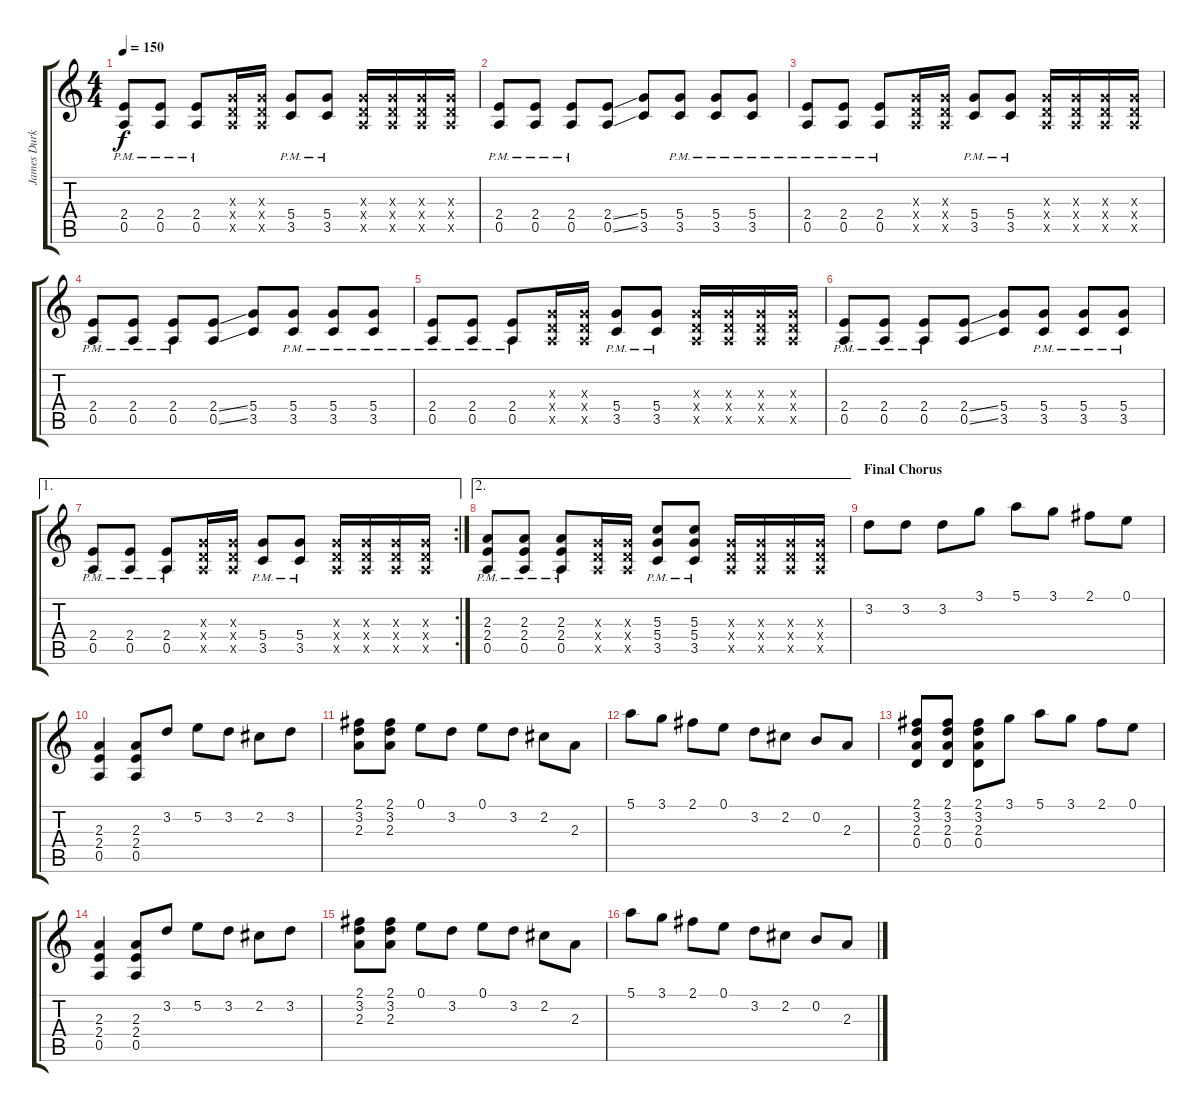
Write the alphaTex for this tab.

\track ("James Durkin (Guitar)" "James Durk") {instrument overdrivenguitar}
\staff {score tabs}
\tuning (E4 B3 G3 D3 A2 E2) {hide}
\ts (4 4)
\tempo 150
\clef g2
\ks c
(2.4{pm} 0.5{pm}).8{dy f} (2.4{pm} 0.5{pm}).8 (2.4{pm} 0.5{pm}).8 (0.3{x} 0.4{x} 0.5{x}).16 (0.3{x} 0.4{x} 0.5{x}).16 (5.4{pm} 3.5{pm}).8 (5.4{pm} 3.5{pm}).8 (0.3{x} 0.4{x} 0.5{x}).16 (0.3{x} 0.4{x} 0.5{x}).16 (0.3{x} 0.4{x} 0.5{x}).16 (0.3{x} 0.4{x} 0.5{x}).16 |
(2.4{pm} 0.5{pm}).8 (2.4{pm} 0.5{pm}).8 (2.4{pm} 0.5{pm}).8 (2.4{ss} 0.5{ss}).8 (5.4 3.5).8 (5.4{pm} 3.5{pm}).8 (5.4{pm} 3.5{pm}).8 (5.4{pm} 3.5{pm}).8 |
(2.4{pm} 0.5{pm}).8 (2.4{pm} 0.5{pm}).8 (2.4{pm} 0.5{pm}).8 (0.3{x} 0.4{x} 0.5{x}).16 (0.3{x} 0.4{x} 0.5{x}).16 (5.4{pm} 3.5{pm}).8 (5.4{pm} 3.5{pm}).8 (0.3{x} 0.4{x} 0.5{x}).16 (0.3{x} 0.4{x} 0.5{x}).16 (0.3{x} 0.4{x} 0.5{x}).16 (0.3{x} 0.4{x} 0.5{x}).16 |
(2.4{pm} 0.5{pm}).8 (2.4{pm} 0.5{pm}).8 (2.4{pm} 0.5{pm}).8 (2.4{ss} 0.5{ss}).8 (5.4 3.5).8 (5.4{pm} 3.5{pm}).8 (5.4{pm} 3.5{pm}).8 (5.4{pm} 3.5{pm}).8 |
(2.4{pm} 0.5{pm}).8 (2.4{pm} 0.5{pm}).8 (2.4{pm} 0.5{pm}).8 (0.3{x} 0.4{x} 0.5{x}).16 (0.3{x} 0.4{x} 0.5{x}).16 (5.4{pm} 3.5{pm}).8 (5.4{pm} 3.5{pm}).8 (0.3{x} 0.4{x} 0.5{x}).16 (0.3{x} 0.4{x} 0.5{x}).16 (0.3{x} 0.4{x} 0.5{x}).16 (0.3{x} 0.4{x} 0.5{x}).16 |
(2.4{pm} 0.5{pm}).8 (2.4{pm} 0.5{pm}).8 (2.4{pm} 0.5{pm}).8 (2.4{ss} 0.5{ss}).8 (5.4 3.5).8 (5.4{pm} 3.5{pm}).8 (5.4{pm} 3.5{pm}).8 (5.4{pm} 3.5{pm}).8 |
\ae 1
\rc 2
(2.4{pm} 0.5{pm}).8 (2.4{pm} 0.5{pm}).8 (2.4{pm} 0.5{pm}).8 (0.3{x} 0.4{x} 0.5{x}).16 (0.3{x} 0.4{x} 0.5{x}).16 (5.4{pm} 3.5{pm}).8 (5.4{pm} 3.5{pm}).8 (0.3{x} 0.4{x} 0.5{x}).16 (0.3{x} 0.4{x} 0.5{x}).16 (0.3{x} 0.4{x} 0.5{x}).16 (0.3{x} 0.4{x} 0.5{x}).16 |
\ae 2
(2.3{pm} 2.4{pm} 0.5{pm}).8 (2.3{pm} 2.4{pm} 0.5{pm}).8 (2.3{pm} 2.4{pm} 0.5{pm}).8 (0.3{x} 0.4{x} 0.5{x}).16 (0.3{x} 0.4{x} 0.5{x}).16 (5.3{pm} 5.4{pm} 3.5{pm}).8 (5.3{pm} 5.4{pm} 3.5{pm}).8 (0.3{x} 0.4{x} 0.5{x}).16 (0.3{x} 0.4{x} 0.5{x}).16 (0.3{x} 0.4{x} 0.5{x}).16 (0.3{x} 0.4{x} 0.5{x}).16 |
\section ("" "Final Chorus")
3.2.8 3.2.8 3.2.8 3.1.8 5.1.8 3.1.8 2.1.8 0.1.8 |
(2.3 2.4 0.5).4 (2.3 2.4 0.5).8 3.2.8 5.2.8 3.2.8 2.2.8 3.2.8 |
(2.1 3.2 2.3).8 (2.1 3.2 2.3).8 0.1.8 3.2.8 0.1.8 3.2.8 2.2.8 2.3.8 |
5.1.8 3.1.8 2.1.8 0.1.8 3.2.8 2.2.8 0.2.8 2.3.8 |
(2.1 3.2 2.3 0.4).8 (2.1 3.2 2.3 0.4).8 (2.1 3.2 2.3 0.4).8 3.1.8 5.1.8 3.1.8 2.1.8 0.1.8 |
(2.3 2.4 0.5).4 (2.3 2.4 0.5).8 3.2.8 5.2.8 3.2.8 2.2.8 3.2.8 |
(2.1 3.2 2.3).8 (2.1 3.2 2.3).8 0.1.8 3.2.8 0.1.8 3.2.8 2.2.8 2.3.8 |
5.1.8 3.1.8 2.1.8 0.1.8 3.2.8 2.2.8 0.2.8 2.3.8
